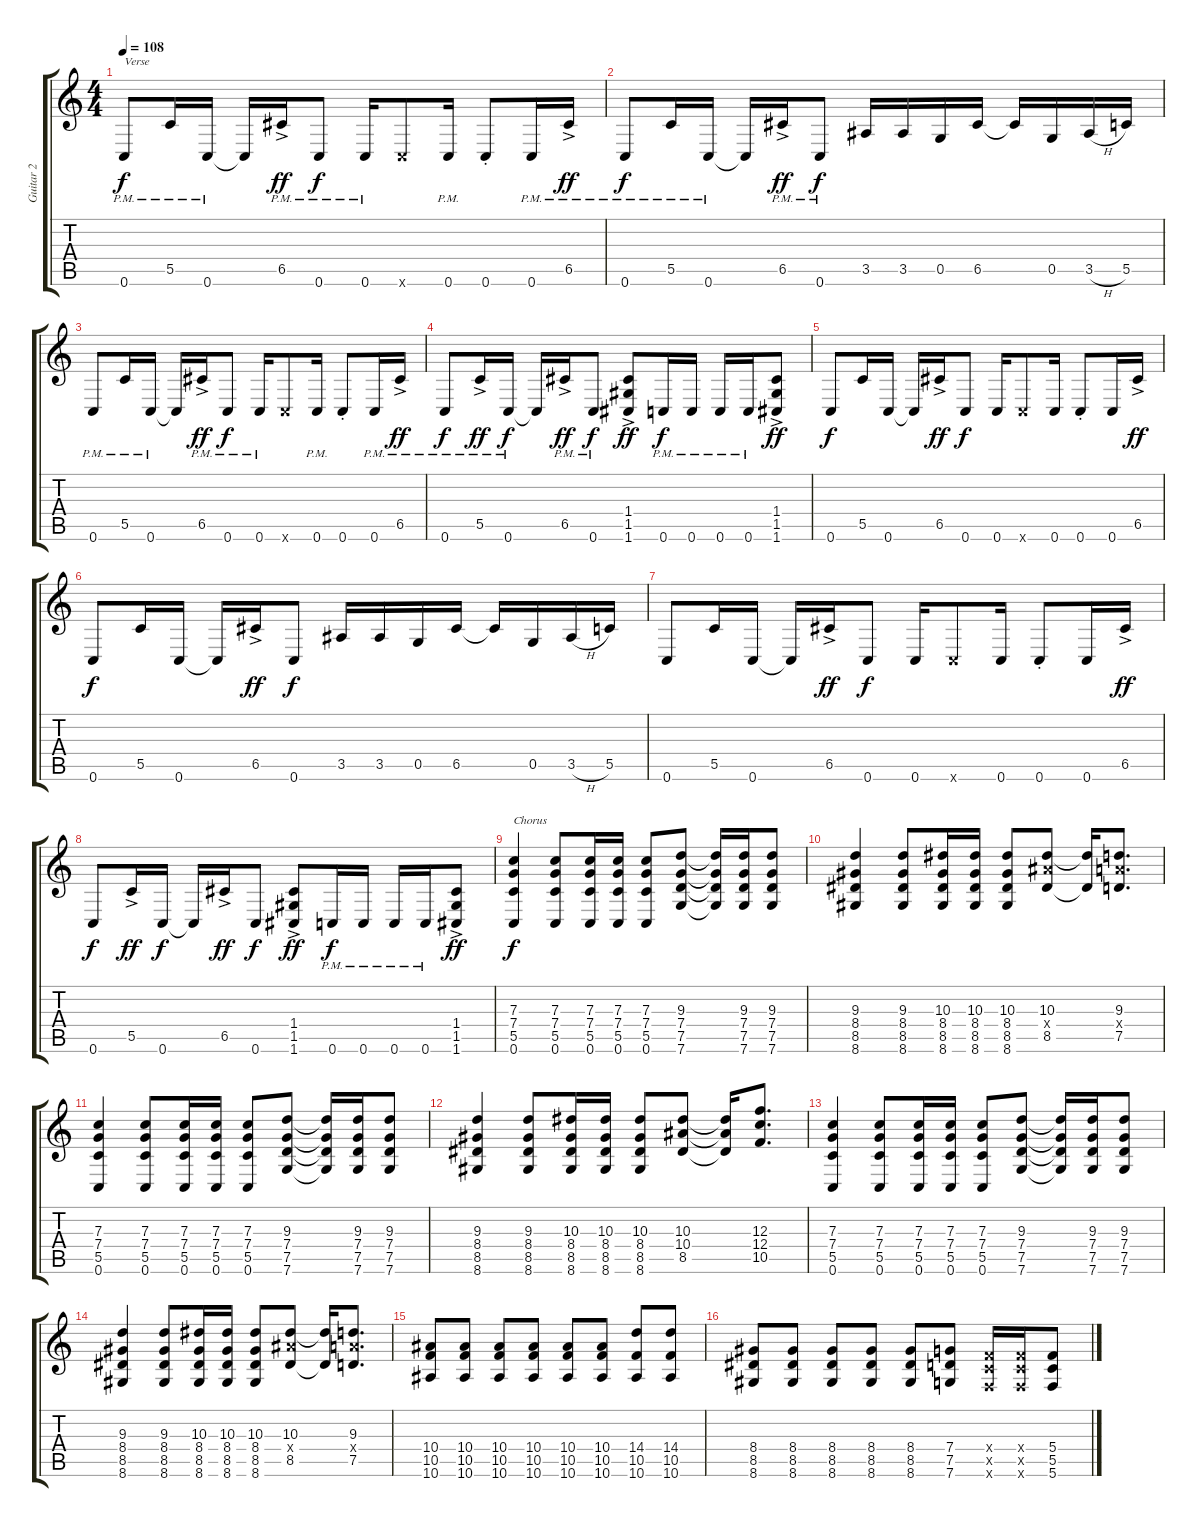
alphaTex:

\track ("Guitar 2" "Guitar 2") {instrument distortionguitar}
\staff {score tabs}
\tuning (D4 A3 F3 C3 G2 C2) {hide}
\ts (4 4)
\tempo 108
\clef g2
\ks c
0.6{pm}.8{txt "Verse" dy f} 5.5{pm}.16 0.6{pm}.16 0.6{t}.16 6.5{ac pm}.16{dy ff} 0.6{pm}.8{dy f} 0.6{pm}.16 0.6{x}.8 0.6{pm}.16 0.6{st}.8 0.6{pm}.16 6.5{ac pm}.16{dy ff} |
0.6{pm}.8{dy f} 5.5{pm}.16 0.6{pm}.16 0.6{t}.16 6.5{ac pm}.16{dy ff} 0.6{pm}.8{dy f} 3.5.16 3.5.16 0.5.16 6.5.16 6.5{t}.16 0.5.16 3.5{h}.16 5.5.16 |
0.6{pm}.8 5.5{pm}.16 0.6{pm}.16 0.6{t}.16 6.5{ac pm}.16{dy ff} 0.6{pm}.8{dy f} 0.6{pm}.16 0.6{x}.8 0.6{pm}.16 0.6{st}.8 0.6{pm}.16 6.5{ac pm}.16{dy ff} |
0.6{pm}.8{dy f} 5.5{ac pm}.16{dy ff} 0.6{pm}.16{dy f} 0.6{t}.16 6.5{ac pm}.16{dy ff} 0.6{pm}.8{dy f} (1.4{ac} 1.5{ac} 1.6{ac}).8{dy ff} 0.6{pm}.16{dy f} 0.6{pm}.16 0.6{pm}.16 0.6{pm}.16 (1.4{ac} 1.5{ac} 1.6{ac}).8{dy ff} |
0.6.8{dy f} 5.5.16 0.6.16 0.6{t}.16 6.5{ac}.16{dy ff} 0.6.8{dy f} 0.6.16 0.6{x}.8 0.6.16 0.6{st}.8 0.6.16 6.5{ac}.16{dy ff} |
0.6.8{dy f} 5.5.16 0.6.16 0.6{t}.16 6.5{ac}.16{dy ff} 0.6.8{dy f} 3.5.16 3.5.16 0.5.16 6.5.16 6.5{t}.16 0.5.16 3.5{h}.16 5.5.16 |
0.6.8 5.5.16 0.6.16 0.6{t}.16 6.5{ac}.16{dy ff} 0.6.8{dy f} 0.6.16 0.6{x}.8 0.6.16 0.6{st}.8 0.6.16 6.5{ac}.16{dy ff} |
0.6.8{dy f} 5.5{ac}.16{dy ff} 0.6.16{dy f} 0.6{t}.16 6.5{ac}.16{dy ff} 0.6.8{dy f} (1.4{ac} 1.5{ac} 1.6{ac}).8{dy ff} 0.6{pm}.16{dy f} 0.6{pm}.16 0.6{pm}.16 0.6{pm}.16 (1.4{ac} 1.5{ac} 1.6{ac}).8{dy ff} |
(7.3 7.4 5.5 0.6).4{txt "Chorus" dy f} (7.3 7.4 5.5 0.6).8 (7.3 7.4 5.5 0.6).16 (7.3 7.4 5.5 0.6).16 (7.3 7.4 5.5 0.6).8 (9.3 7.4 7.5 7.6).8 (9.3{t} 7.4{t} 7.5{t} 7.6{t}).16 (9.3 7.4 7.5 7.6).16 (9.3 7.4 7.5 7.6).8 |
(9.3 8.4 8.5 8.6).4 (9.3 8.4 8.5 8.6).8 (10.3 8.4 8.5 8.6).16 (10.3 8.4 8.5 8.6).16 (10.3 8.4 8.5 8.6).8 (10.3 10.4{x} 8.5).8 (10.3{t} 8.5{t}).16 (9.3 9.4{x} 7.5).8{d} |
(7.3 7.4 5.5 0.6).4 (7.3 7.4 5.5 0.6).8 (7.3 7.4 5.5 0.6).16 (7.3 7.4 5.5 0.6).16 (7.3 7.4 5.5 0.6).8 (9.3 7.4 7.5 7.6).8 (9.3{t} 7.4{t} 7.5{t} 7.6{t}).16 (9.3 7.4 7.5 7.6).16 (9.3 7.4 7.5 7.6).8 |
(9.3 8.4 8.5 8.6).4 (9.3 8.4 8.5 8.6).8 (10.3 8.4 8.5 8.6).16 (10.3 8.4 8.5 8.6).16 (10.3 8.4 8.5 8.6).8 (10.3 10.4 8.5).8 (10.3{t} 10.4{t} 8.5{t}).16 (12.3 12.4 10.5).8{d} |
(7.3 7.4 5.5 0.6).4 (7.3 7.4 5.5 0.6).8 (7.3 7.4 5.5 0.6).16 (7.3 7.4 5.5 0.6).16 (7.3 7.4 5.5 0.6).8 (9.3 7.4 7.5 7.6).8 (9.3{t} 7.4{t} 7.5{t} 7.6{t}).16 (9.3 7.4 7.5 7.6).16 (9.3 7.4 7.5 7.6).8 |
(9.3 8.4 8.5 8.6).4 (9.3 8.4 8.5 8.6).8 (10.3 8.4 8.5 8.6).16 (10.3 8.4 8.5 8.6).16 (10.3 8.4 8.5 8.6).8 (10.3 10.4{x} 8.5).8 (10.3{t} 8.5{t}).16 (9.3 9.4{x} 7.5).8{d} |
(10.4 10.5 10.6).8 (10.4 10.5 10.6).8 (10.4 10.5 10.6).8 (10.4 10.5 10.6).8 (10.4 10.5 10.6).8 (10.4 10.5 10.6).8 (14.4 10.5 10.6).8 (14.4 10.5 10.6).8 |
(8.4 8.5 8.6).8 (8.4 8.5 8.6).8 (8.4 8.5 8.6).8 (8.4 8.5 8.6).8 (8.4 8.5 8.6).8 (7.4 7.5 7.6).8 (5.4{x} 5.5{x} 5.6{x}).16 (5.4{x} 5.5{x} 5.6{x}).16 (5.4 5.5 5.6).8
